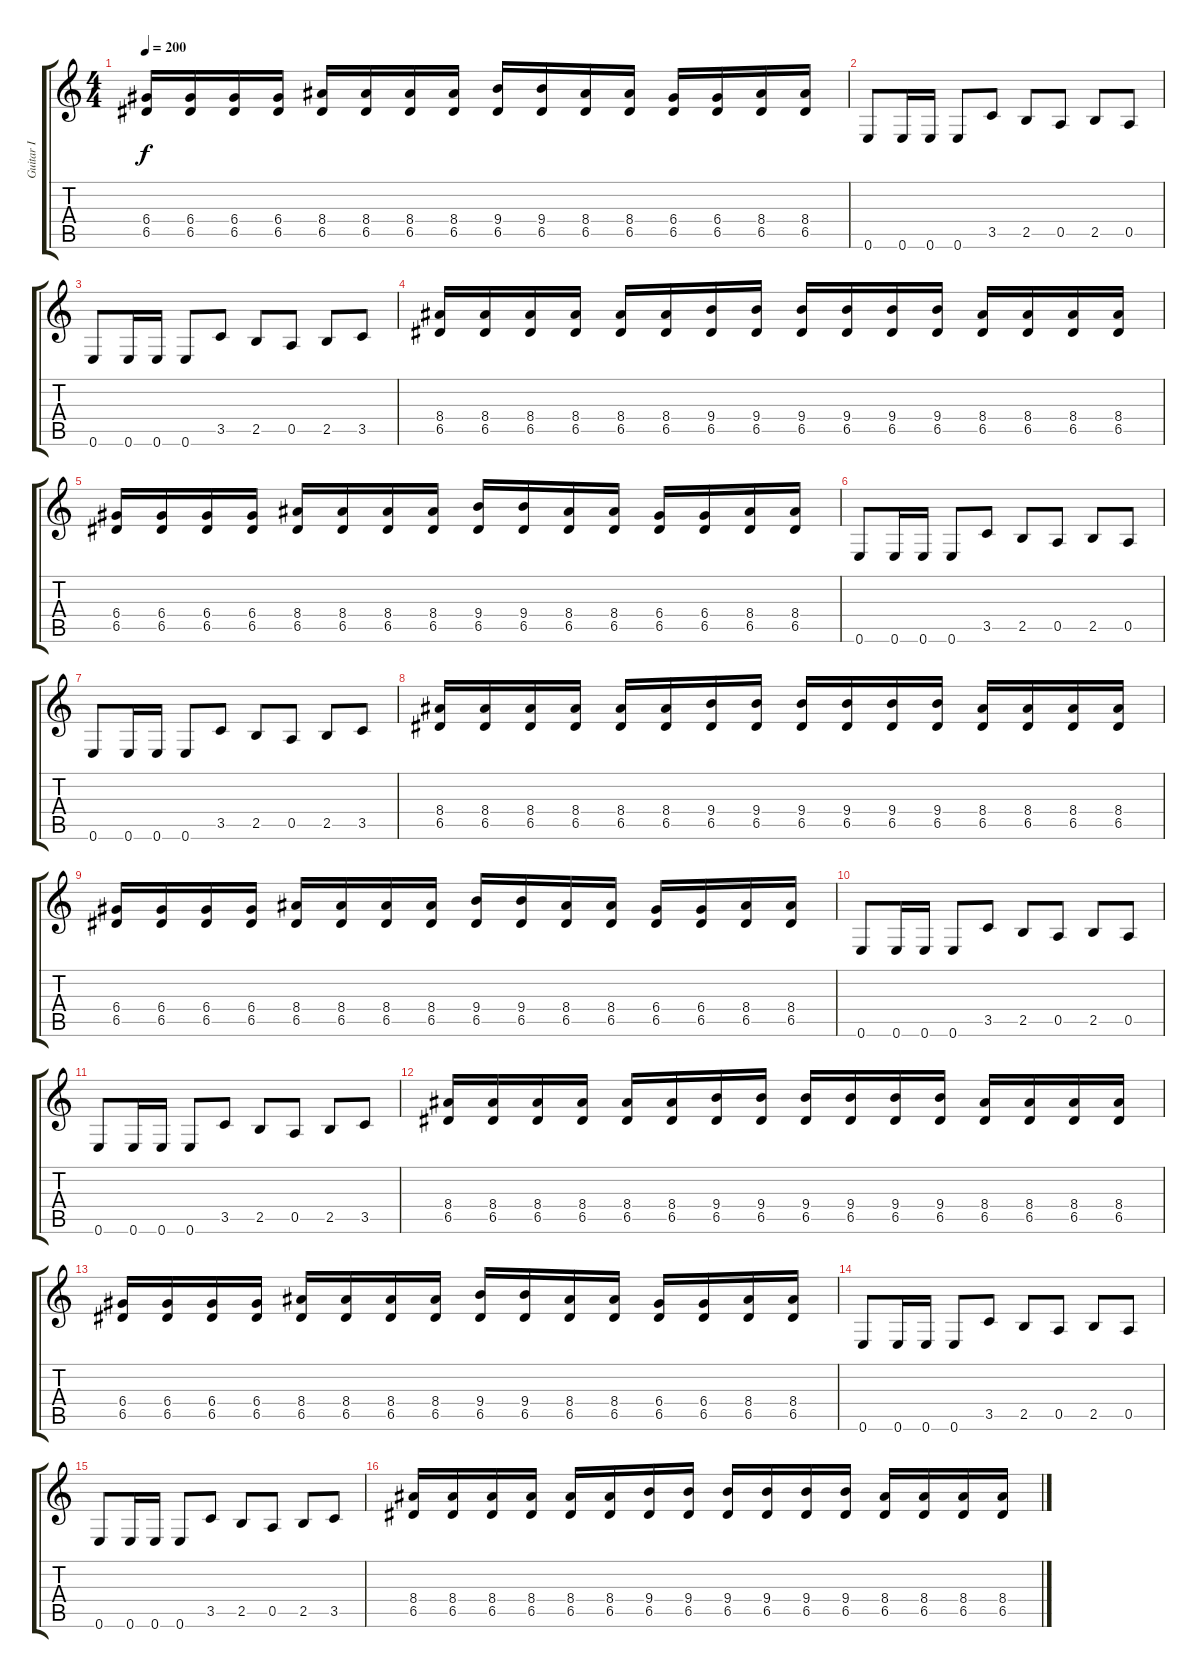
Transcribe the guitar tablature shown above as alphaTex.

\track ("Guitar I" "Guitar I") {instrument distortionguitar}
\staff {score tabs}
\tuning (E4 B3 G3 D3 A2 E2) {hide}
\ts (4 4)
\tempo 200
\clef g2
\ks c
(6.4 6.5).16{dy f} (6.4 6.5).16 (6.4 6.5).16 (6.4 6.5).16 (8.4 6.5).16 (8.4 6.5).16 (8.4 6.5).16 (8.4 6.5).16 (9.4 6.5).16 (9.4 6.5).16 (8.4 6.5).16 (8.4 6.5).16 (6.4 6.5).16 (6.4 6.5).16 (8.4 6.5).16 (8.4 6.5).16 |
0.6.8 0.6.16 0.6.16 0.6.8 3.5.8 2.5.8 0.5.8 2.5.8 0.5.8 |
0.6.8 0.6.16 0.6.16 0.6.8 3.5.8 2.5.8 0.5.8 2.5.8 3.5.8 |
(8.4 6.5).16 (8.4 6.5).16 (8.4 6.5).16 (8.4 6.5).16 (8.4 6.5).16 (8.4 6.5).16 (9.4 6.5).16 (9.4 6.5).16 (9.4 6.5).16 (9.4 6.5).16 (9.4 6.5).16 (9.4 6.5).16 (8.4 6.5).16 (8.4 6.5).16 (8.4 6.5).16 (8.4 6.5).16 |
(6.4 6.5).16 (6.4 6.5).16 (6.4 6.5).16 (6.4 6.5).16 (8.4 6.5).16 (8.4 6.5).16 (8.4 6.5).16 (8.4 6.5).16 (9.4 6.5).16 (9.4 6.5).16 (8.4 6.5).16 (8.4 6.5).16 (6.4 6.5).16 (6.4 6.5).16 (8.4 6.5).16 (8.4 6.5).16 |
0.6.8 0.6.16 0.6.16 0.6.8 3.5.8 2.5.8 0.5.8 2.5.8 0.5.8 |
0.6.8 0.6.16 0.6.16 0.6.8 3.5.8 2.5.8 0.5.8 2.5.8 3.5.8 |
(8.4 6.5).16 (8.4 6.5).16 (8.4 6.5).16 (8.4 6.5).16 (8.4 6.5).16 (8.4 6.5).16 (9.4 6.5).16 (9.4 6.5).16 (9.4 6.5).16 (9.4 6.5).16 (9.4 6.5).16 (9.4 6.5).16 (8.4 6.5).16 (8.4 6.5).16 (8.4 6.5).16 (8.4 6.5).16 |
(6.4 6.5).16 (6.4 6.5).16 (6.4 6.5).16 (6.4 6.5).16 (8.4 6.5).16 (8.4 6.5).16 (8.4 6.5).16 (8.4 6.5).16 (9.4 6.5).16 (9.4 6.5).16 (8.4 6.5).16 (8.4 6.5).16 (6.4 6.5).16 (6.4 6.5).16 (8.4 6.5).16 (8.4 6.5).16 |
0.6.8 0.6.16 0.6.16 0.6.8 3.5.8 2.5.8 0.5.8 2.5.8 0.5.8 |
0.6.8 0.6.16 0.6.16 0.6.8 3.5.8 2.5.8 0.5.8 2.5.8 3.5.8 |
(8.4 6.5).16 (8.4 6.5).16 (8.4 6.5).16 (8.4 6.5).16 (8.4 6.5).16 (8.4 6.5).16 (9.4 6.5).16 (9.4 6.5).16 (9.4 6.5).16 (9.4 6.5).16 (9.4 6.5).16 (9.4 6.5).16 (8.4 6.5).16 (8.4 6.5).16 (8.4 6.5).16 (8.4 6.5).16 |
(6.4 6.5).16 (6.4 6.5).16 (6.4 6.5).16 (6.4 6.5).16 (8.4 6.5).16 (8.4 6.5).16 (8.4 6.5).16 (8.4 6.5).16 (9.4 6.5).16 (9.4 6.5).16 (8.4 6.5).16 (8.4 6.5).16 (6.4 6.5).16 (6.4 6.5).16 (8.4 6.5).16 (8.4 6.5).16 |
0.6.8 0.6.16 0.6.16 0.6.8 3.5.8 2.5.8 0.5.8 2.5.8 0.5.8 |
0.6.8 0.6.16 0.6.16 0.6.8 3.5.8 2.5.8 0.5.8 2.5.8 3.5.8 |
(8.4 6.5).16 (8.4 6.5).16 (8.4 6.5).16 (8.4 6.5).16 (8.4 6.5).16 (8.4 6.5).16 (9.4 6.5).16 (9.4 6.5).16 (9.4 6.5).16 (9.4 6.5).16 (9.4 6.5).16 (9.4 6.5).16 (8.4 6.5).16 (8.4 6.5).16 (8.4 6.5).16 (8.4 6.5).16
